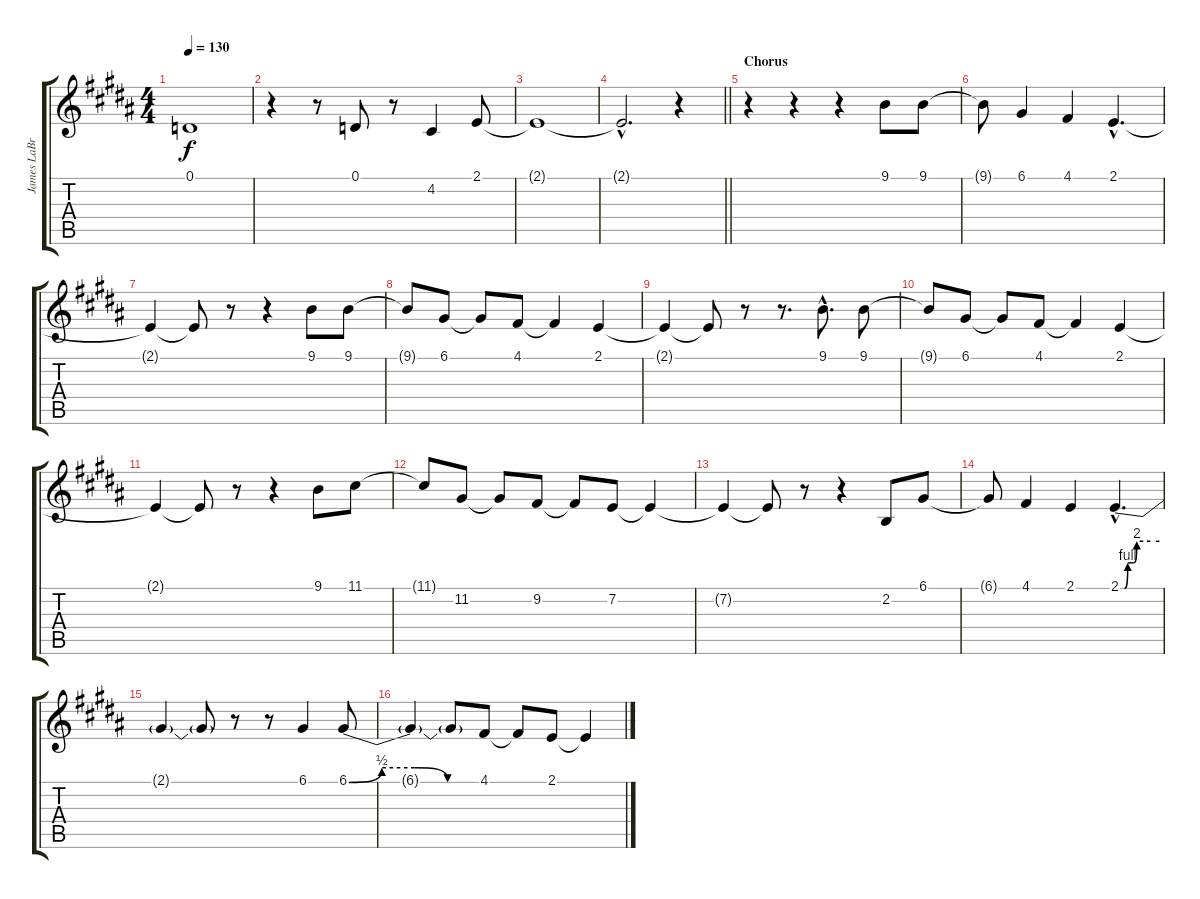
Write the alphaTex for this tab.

\track ("James LaBrie" "James LaBr") {instrument lead6voice}
\staff {score tabs}
\tuning (D4 A3 F3 C3 G2 D2) {hide}
\ts (4 4)
\tempo 130
\clef g2
\ks g#minor
0.1{t}.1{dy f} |
r.4 r.8 0.1.8 r.8 4.2.4 2.1.8 |
2.1{t}.1 |
\barLineRight lightlight
2.1{hac t}.2{d} r.4 |
\section ("" "Chorus")
r.4 r.4 r.4 9.1.8 9.1.8 |
9.1{t}.8 6.1.4 4.1.4 2.1{hac}.4{d} |
2.1{t}.4 2.1{t}.8 r.8 r.4 9.1.8 9.1.8 |
9.1{t}.8 6.1.8 6.1{t}.8 4.1.8 4.1{t}.4 2.1.4 |
2.1{t}.4 2.1{t}.8 r.8 r.8{d} 9.1{hac}.8{d} 9.1.8 |
9.1{t}.8 6.1.8 6.1{t}.8 4.1.8 4.1{t}.4 2.1.4 |
2.1{t}.4 2.1{t}.8 r.8 r.4 9.1.8 11.1.8 |
11.1{t}.8 11.2.8 11.2{t}.8 9.2.8 9.2{t}.8 7.2.8 7.2{t}.4 |
7.2{t}.4 7.2{t}.8 r.8 r.4 2.2.8 6.1.8 |
6.1{t}.8 4.1.4 2.1.4 2.1{be (custom 0 0 6 0 11 4 20 4 25 8 46 8 60 8) hac}.4{d} |
2.1{t}.4 2.1{t}.8 r.8 r.8 6.1.4 6.1{be (custom 0 0 15 2 30 2 45 0 60 0)}.8 |
6.1{t}.4 6.1{t}.8 4.1.8 4.1{t}.8 2.1.8 2.1{t}.4
